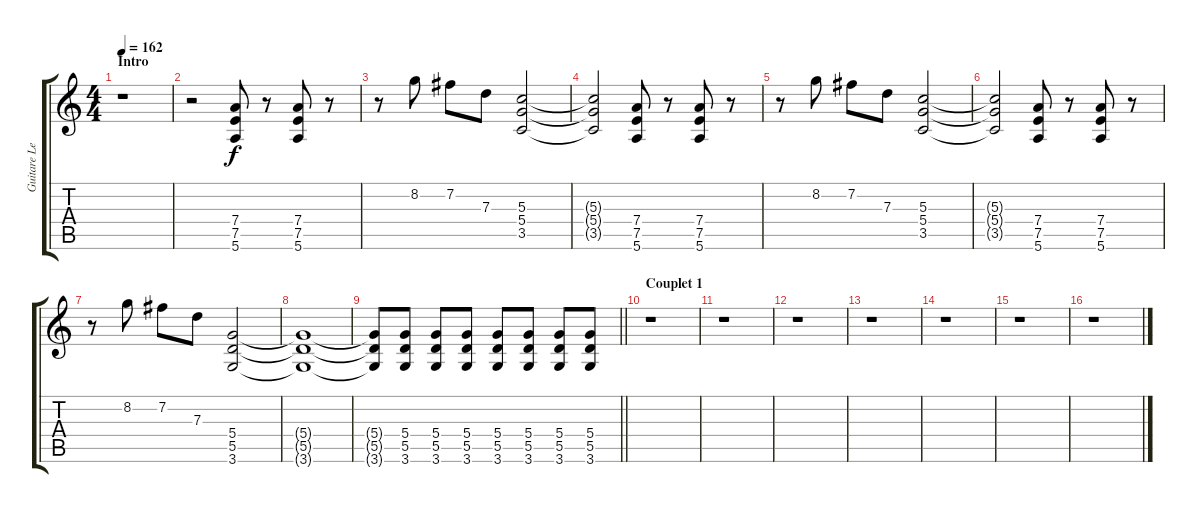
\track ("Guitare Lead" "Guitare Le") {instrument overdrivenguitar}
\staff {score tabs}
\tuning (E4 B3 G3 D3 A2 E2) {hide}
\ts (4 4)
\section ("" "Intro")
\tempo 162
\clef g2
\ks c
r.1{dy f instrument overdrivenguitar} |
r.2 (7.4 7.5 5.6).8 r.8 (7.4 7.5 5.6).8 r.8 |
r.8 8.2.8 7.2.8 7.3.8 (5.3 5.4 3.5).2 |
(5.3{t} 5.4{t} 3.5{t}).2 (7.4 7.5 5.6).8 r.8 (7.4 7.5 5.6).8 r.8 |
r.8 8.2.8 7.2.8 7.3.8 (5.3 5.4 3.5).2 |
(5.3{t} 5.4{t} 3.5{t}).2 (7.4 7.5 5.6).8 r.8 (7.4 7.5 5.6).8 r.8 |
r.8 8.2.8 7.2.8 7.3.8 (5.4 5.5 3.6).2 |
(5.4{t} 5.5{t} 3.6{t}).1 |
\barLineRight lightlight
(5.4{t} 5.5{t} 3.6{t}).8 (5.4 5.5 3.6).8 (5.4 5.5 3.6).8 (5.4 5.5 3.6).8 (5.4 5.5 3.6).8 (5.4 5.5 3.6).8 (5.4 5.5 3.6).8 (5.4 5.5 3.6).8 |
\section ("" "Couplet 1")
r.1 |
r.1 |
r.1 |
r.1 |
r.1 |
r.1 |
r.1
